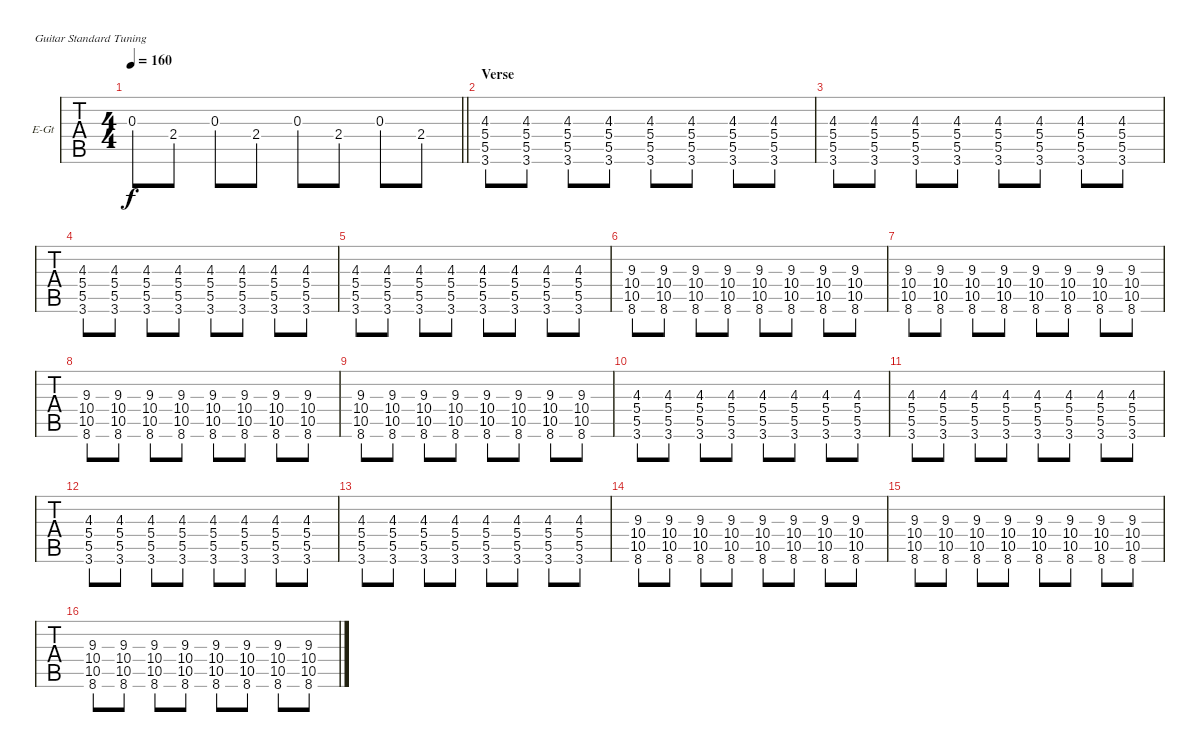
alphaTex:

\bracketExtendMode groupsimilarinstruments
\firstSystemTrackNameOrientation horizontal
\otherSystemsTrackNameOrientation horizontal
\track ("Nick" "E-Gt") {instrument overdrivenguitar}
\staff {tabs}
\tuning (E4 B3 G3 D3 A2 E2)
\ts (4 4)
\tempo 160
\clef g2
\barLineRight lightlight
\ks c
0.3.8{dy f} 2.4.8 0.3.8 2.4.8 0.3.8 2.4.8 0.3.8 2.4.8 |
\section ("" "Verse")
(4.3 5.4 5.5 3.6).8 (4.3 5.4 5.5 3.6).8 (4.3 5.4 5.5 3.6).8 (4.3 5.4 5.5 3.6).8 (4.3 5.4 5.5 3.6).8 (4.3 5.4 5.5 3.6).8 (4.3 5.4 5.5 3.6).8 (4.3 5.4 5.5 3.6).8 |
(4.3 5.4 5.5 3.6).8 (4.3 5.4 5.5 3.6).8 (4.3 5.4 5.5 3.6).8 (4.3 5.4 5.5 3.6).8 (4.3 5.4 5.5 3.6).8 (4.3 5.4 5.5 3.6).8 (4.3 5.4 5.5 3.6).8 (4.3 5.4 5.5 3.6).8 |
(4.3 5.4 5.5 3.6).8 (4.3 5.4 5.5 3.6).8 (4.3 5.4 5.5 3.6).8 (4.3 5.4 5.5 3.6).8 (4.3 5.4 5.5 3.6).8 (4.3 5.4 5.5 3.6).8 (4.3 5.4 5.5 3.6).8 (4.3 5.4 5.5 3.6).8 |
(4.3 5.4 5.5 3.6).8 (4.3 5.4 5.5 3.6).8 (4.3 5.4 5.5 3.6).8 (4.3 5.4 5.5 3.6).8 (4.3 5.4 5.5 3.6).8 (4.3 5.4 5.5 3.6).8 (4.3 5.4 5.5 3.6).8 (4.3 5.4 5.5 3.6).8 |
(9.3 10.4 10.5 8.6).8 (9.3 10.4 10.5 8.6).8 (9.3 10.4 10.5 8.6).8 (9.3 10.4 10.5 8.6).8 (9.3 10.4 10.5 8.6).8 (9.3 10.4 10.5 8.6).8 (9.3 10.4 10.5 8.6).8 (9.3 10.4 10.5 8.6).8 |
(9.3 10.4 10.5 8.6).8 (9.3 10.4 10.5 8.6).8 (9.3 10.4 10.5 8.6).8 (9.3 10.4 10.5 8.6).8 (9.3 10.4 10.5 8.6).8 (9.3 10.4 10.5 8.6).8 (9.3 10.4 10.5 8.6).8 (9.3 10.4 10.5 8.6).8 |
(9.3 10.4 10.5 8.6).8 (9.3 10.4 10.5 8.6).8 (9.3 10.4 10.5 8.6).8 (9.3 10.4 10.5 8.6).8 (9.3 10.4 10.5 8.6).8 (9.3 10.4 10.5 8.6).8 (9.3 10.4 10.5 8.6).8 (9.3 10.4 10.5 8.6).8 |
(9.3 10.4 10.5 8.6).8 (9.3 10.4 10.5 8.6).8 (9.3 10.4 10.5 8.6).8 (9.3 10.4 10.5 8.6).8 (9.3 10.4 10.5 8.6).8 (9.3 10.4 10.5 8.6).8 (9.3 10.4 10.5 8.6).8 (9.3 10.4 10.5 8.6).8 |
(4.3 5.4 5.5 3.6).8 (4.3 5.4 5.5 3.6).8 (4.3 5.4 5.5 3.6).8 (4.3 5.4 5.5 3.6).8 (4.3 5.4 5.5 3.6).8 (4.3 5.4 5.5 3.6).8 (4.3 5.4 5.5 3.6).8 (4.3 5.4 5.5 3.6).8 |
(4.3 5.4 5.5 3.6).8 (4.3 5.4 5.5 3.6).8 (4.3 5.4 5.5 3.6).8 (4.3 5.4 5.5 3.6).8 (4.3 5.4 5.5 3.6).8 (4.3 5.4 5.5 3.6).8 (4.3 5.4 5.5 3.6).8 (4.3 5.4 5.5 3.6).8 |
(4.3 5.4 5.5 3.6).8 (4.3 5.4 5.5 3.6).8 (4.3 5.4 5.5 3.6).8 (4.3 5.4 5.5 3.6).8 (4.3 5.4 5.5 3.6).8 (4.3 5.4 5.5 3.6).8 (4.3 5.4 5.5 3.6).8 (4.3 5.4 5.5 3.6).8 |
(4.3 5.4 5.5 3.6).8 (4.3 5.4 5.5 3.6).8 (4.3 5.4 5.5 3.6).8 (4.3 5.4 5.5 3.6).8 (4.3 5.4 5.5 3.6).8 (4.3 5.4 5.5 3.6).8 (4.3 5.4 5.5 3.6).8 (4.3 5.4 5.5 3.6).8 |
(9.3 10.4 10.5 8.6).8 (9.3 10.4 10.5 8.6).8 (9.3 10.4 10.5 8.6).8 (9.3 10.4 10.5 8.6).8 (9.3 10.4 10.5 8.6).8 (9.3 10.4 10.5 8.6).8 (9.3 10.4 10.5 8.6).8 (9.3 10.4 10.5 8.6).8 |
(9.3 10.4 10.5 8.6).8 (9.3 10.4 10.5 8.6).8 (9.3 10.4 10.5 8.6).8 (9.3 10.4 10.5 8.6).8 (9.3 10.4 10.5 8.6).8 (9.3 10.4 10.5 8.6).8 (9.3 10.4 10.5 8.6).8 (9.3 10.4 10.5 8.6).8 |
(9.3 10.4 10.5 8.6).8 (9.3 10.4 10.5 8.6).8 (9.3 10.4 10.5 8.6).8 (9.3 10.4 10.5 8.6).8 (9.3 10.4 10.5 8.6).8 (9.3 10.4 10.5 8.6).8 (9.3 10.4 10.5 8.6).8 (9.3 10.4 10.5 8.6).8
